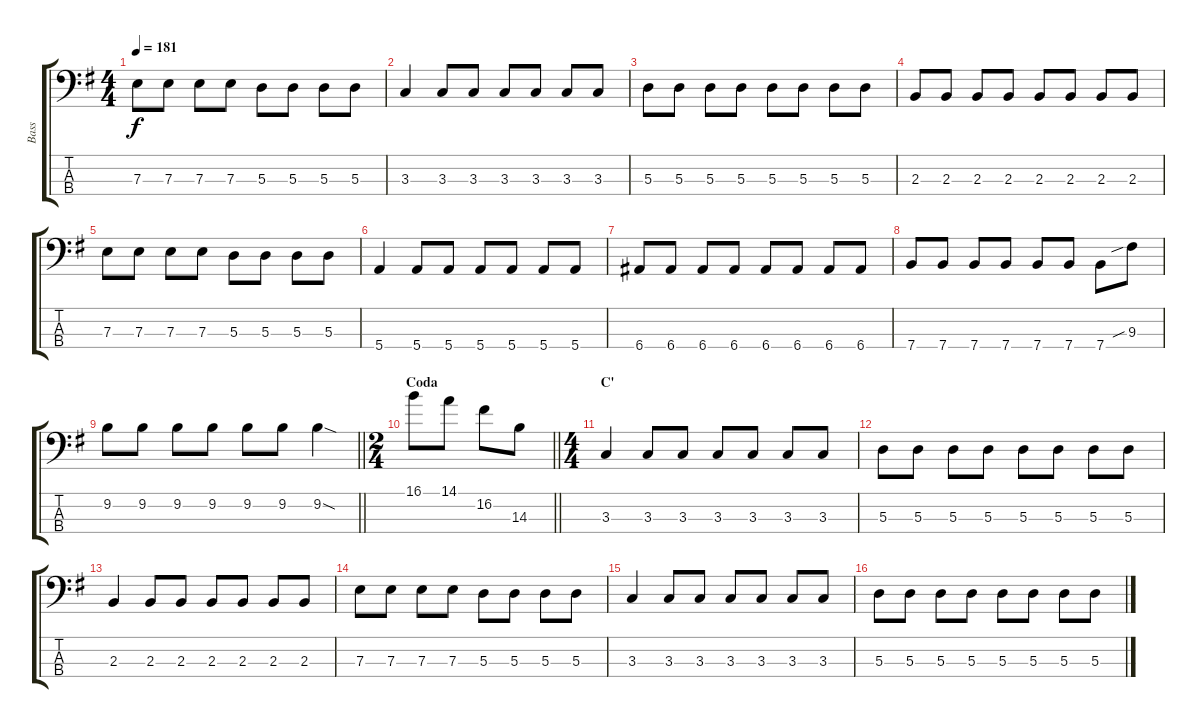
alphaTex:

\track ("Bass" "Bass") {instrument electricbassfinger}
\staff {score tabs}
\tuning (G2 D2 A1 E1) {hide}
\ts (4 4)
\tempo 181
\clef f4
\ks g
7.3.8{dy f} 7.3.8 7.3.8 7.3.8 5.3.8 5.3.8 5.3.8 5.3.8 |
3.3.4 3.3.8 3.3.8 3.3.8 3.3.8 3.3.8 3.3.8 |
5.3.8 5.3.8 5.3.8 5.3.8 5.3.8 5.3.8 5.3.8 5.3.8 |
2.3.8 2.3.8 2.3.8 2.3.8 2.3.8 2.3.8 2.3.8 2.3.8 |
7.3.8 7.3.8 7.3.8 7.3.8 5.3.8 5.3.8 5.3.8 5.3.8 |
5.4.4 5.4.8 5.4.8 5.4.8 5.4.8 5.4.8 5.4.8 |
6.4.8 6.4.8 6.4.8 6.4.8 6.4.8 6.4.8 6.4.8 6.4.8 |
7.4.8 7.4.8 7.4.8 7.4.8 7.4.8 7.4.8 7.4.8 9.3{sib}.8 |
\barLineRight lightlight
9.2.8 9.2.8 9.2.8 9.2.8 9.2.8 9.2.8 9.2{sod}.4 |
\ts (2 4)
\section ("" "Coda")
\barLineRight lightlight
16.1.8 14.1.8 16.2.8 14.3.8 |
\ts (4 4)
\section ("" "C'")
3.3.4 3.3.8 3.3.8 3.3.8 3.3.8 3.3.8 3.3.8 |
5.3.8 5.3.8 5.3.8 5.3.8 5.3.8 5.3.8 5.3.8 5.3.8 |
2.3.4 2.3.8 2.3.8 2.3.8 2.3.8 2.3.8 2.3.8 |
7.3.8 7.3.8 7.3.8 7.3.8 5.3.8 5.3.8 5.3.8 5.3.8 |
3.3.4 3.3.8 3.3.8 3.3.8 3.3.8 3.3.8 3.3.8 |
5.3.8 5.3.8 5.3.8 5.3.8 5.3.8 5.3.8 5.3.8 5.3.8
